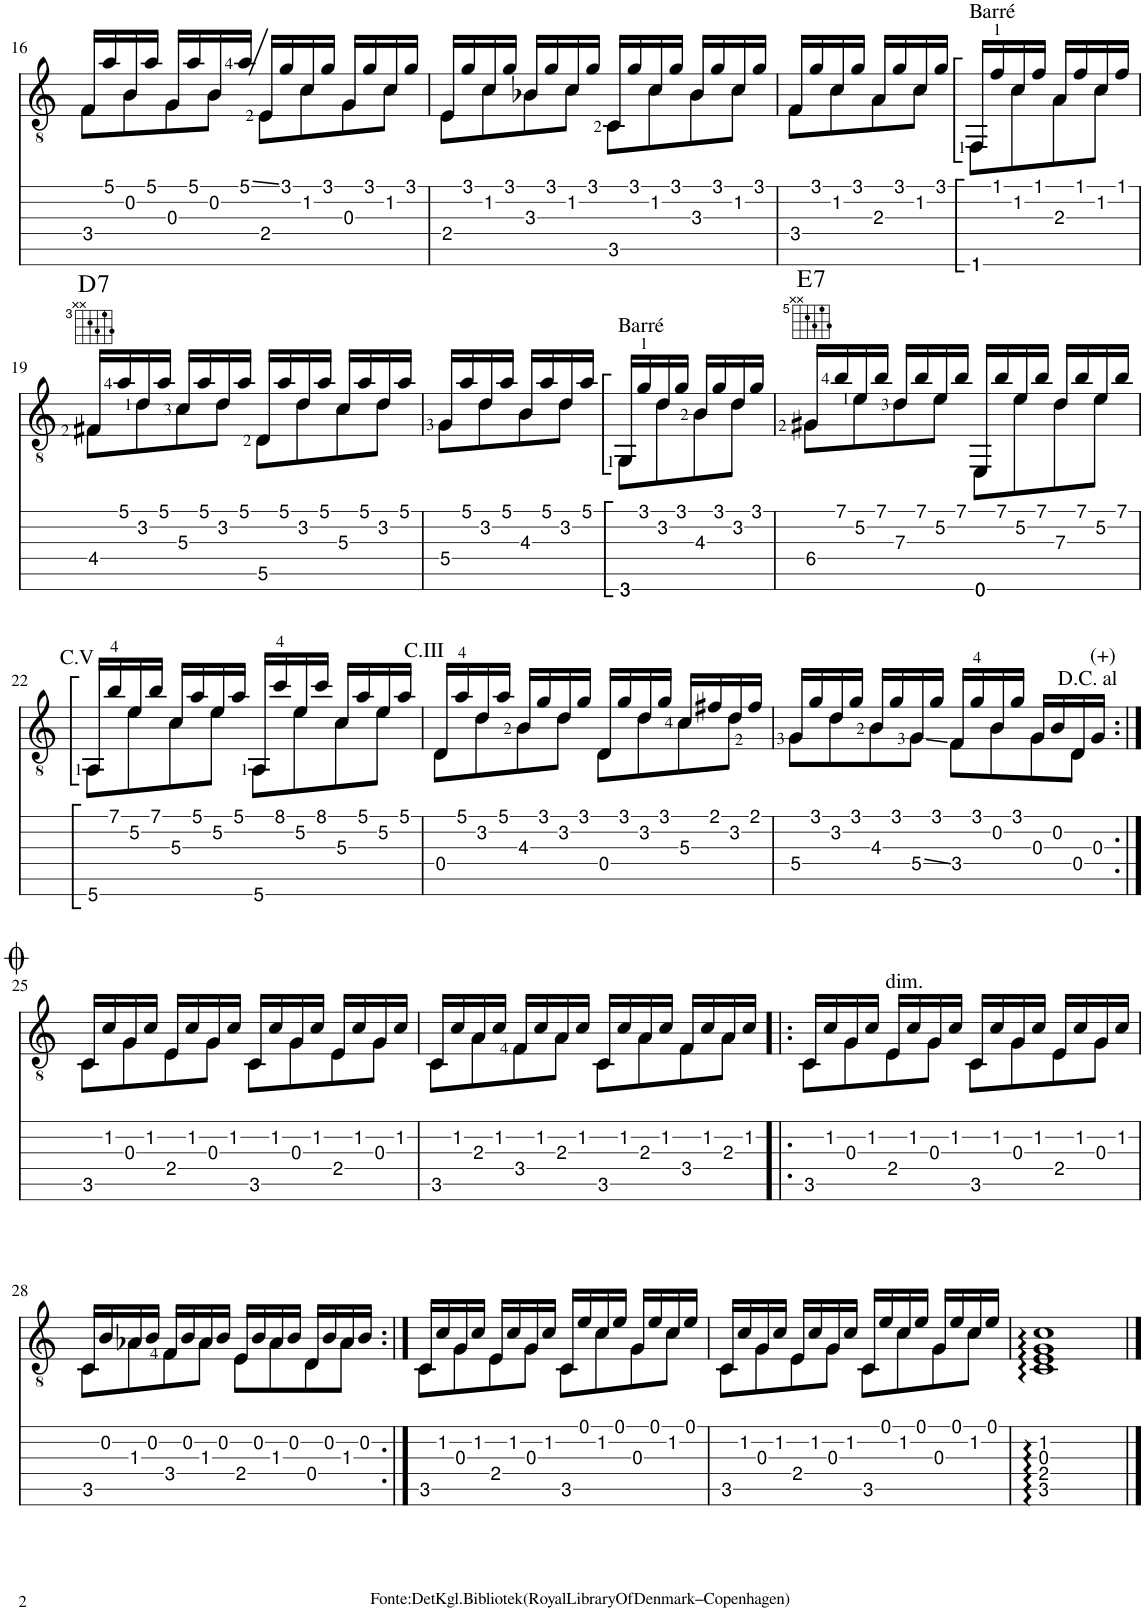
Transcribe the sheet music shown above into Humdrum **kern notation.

**kern	**kern	**harte
*part1	*part1	*part1
*staff2	*staff1	*
*I"Guitar	*	*
*I'Guit.	*	*
!!LO:PB:g=z
*	*clefGv2	*
*k[]	*k[]	*
*M4/4	*M4/4	*
*met(c)	*met(c)	*
=16	=16	=16
*^	*^	*
16FLL	8FL	16F/LL	8F\L	.
16aJ	.	16a/	.	.
16BL	8BJ	16B/	8B\	.
16aJJ	.	16a/JJ	.	.
16GLL	8GL	16G/LL	8G\	.
16aJ	.	16a/	.	.
16BL	8BJ	16B/	8B\J	.
16aJJ	.	16a/JJ	.	.
16ELL	8EL	16E/LL	8E\L	.
16gJ	.	16g/	.	.
16cL	8cJ	16c/	8c\	.
16gJJ	.	16g/JJ	.	.
16GLL	8GL	16G/LL	8G\	.
16gJ	.	16g/	.	.
16cL	8cJ	16c/	8c\J	.
16gJJ	.	16g/JJ	.	.
=17	=17	=17	=17	=17
16ELL	8EL	16E/LL	8E\L	.
16gJ	.	16g/	.	.
16cL	8cJ	16c/	8c\	.
16gJJ	.	16g/JJ	.	.
16B-LL	8B-L	16B-X/LL	8B-\	.
16gJ	.	16g/	.	.
16cL	8cJ	16c/	8c\J	.
16gJJ	.	16g/JJ	.	.
16CLL	8CL	16C/LL	8C\L	.
16gJ	.	16g/	.	.
16cL	8cJ	16c/	8c\	.
16gJJ	.	16g/JJ	.	.
16B-LL	8B-L	16B-/LL	8B-\	.
16gJ	.	16g/	.	.
16cL	8cJ	16c/	8c\J	.
16gJJ	.	16g/JJ	.	.
=18	=18	=18	=18	=18
16FLL	8FL	16F/LL	8F\L	.
16gJ	.	16g/	.	.
16cL	8cJ	16c/	8c\	.
16gJJ	.	16g/JJ	.	.
16ALL	8AL	16A/LL	8A\	.
16gJ	.	16g/	.	.
16cL	8cJ	16c/	8c\J	.
16gJJ	.	16g/JJ	.	.
!	!	!LO:TX:a:t=Barré	!	!
16FFLL	8FFL	16FF/LL	8FF\L	.
16fJ	.	16f/	.	.
16cL	8cJ	16c/	8c\	.
16fJJ	.	16f/JJ	.	.
16ALL	8AL	16A/LL	8A\	.
16fJ	.	16f/	.	.
16cL	8cJ	16c/	8c\J	.
16fJJ	.	16f/JJ	.	.
!!LO:LB:g=z	!!
=19	=19	=19	=19	=19
!	!	!	!	!LO:H:kt=7
16F#LL	8F#L	16F#X/LL	8F#\L	D:7
16aJ	.	16a/	.	.
16dL	8dJ	16d/	8d\	.
16aJJ	.	16a/JJ	.	.
16cLL	8cL	16c/LL	8c\	.
16aJ	.	16a/	.	.
16dL	8dJ	16d/	8d\J	.
16aJJ	.	16a/JJ	.	.
16DLL	8DL	16D/LL	8D\L	.
16aJ	.	16a/	.	.
16dL	8dJ	16d/	8d\	.
16aJJ	.	16a/JJ	.	.
16cLL	8cL	16c/LL	8c\	.
16aJ	.	16a/	.	.
16dL	8dJ	16d/	8d\J	.
16aJJ	.	16a/JJ	.	.
=20	=20	=20	=20	=20
16GLL	8GL	16G/LL	8G\L	.
16aJ	.	16a/	.	.
16dL	8dJ	16d/	8d\	.
16aJJ	.	16a/JJ	.	.
16BLL	8BL	16B/LL	8B\	.
16aJ	.	16a/	.	.
16dL	8dJ	16d/	8d\J	.
16aJJ	.	16a/JJ	.	.
!	!	!LO:TX:a:t=Barré	!	!
16GGLL	8GGL	16GG/LL	8GG\L	.
16gJ	.	16g/	.	.
16dL	8dJ	16d/	8d\	.
16gJJ	.	16g/JJ	.	.
16BLL	8BL	16B/LL	8B\	.
16gJ	.	16g/	.	.
16dL	8dJ	16d/	8d\J	.
16gJJ	.	16g/JJ	.	.
=21	=21	=21	=21	=21
!	!	!	!	!LO:H:kt=7
16G#LL	8G#L	16G#X/LL	8G#\L	E:7
16bJ	.	16b/	.	.
16eL	8eJ	16e/	8e\	.
16bJJ	.	16b/JJ	.	.
16dLL	8dL	16d/LL	8d\	.
16bJ	.	16b/	.	.
16eL	8eJ	16e/	8e\J	.
16bJJ	.	16b/JJ	.	.
16EELL	8EEL	16EE/LL	8EE\L	.
16bJ	.	16b/	.	.
16eL	8eJ	16e/	8e\	.
16bJJ	.	16b/JJ	.	.
16dLL	8dL	16d/LL	8d\	.
16bJ	.	16b/	.	.
16eL	8eJ	16e/	8e\J	.
16bJJ	.	16b/JJ	.	.
!!LO:LB:g=z	!!
=22	=22	=22	=22	=22
!	!	!LO:TX:a:t=C.V	!	!
16AALL	8AAL	16AA/LL	8AA\L	.
16bJ	.	16b/	.	.
16eL	8eJ	16e/	8e\	.
16bJJ	.	16b/JJ	.	.
16cLL	8cL	16c/LL	8c\	.
16aJ	.	16a/	.	.
16eL	8eJ	16e/	8e\J	.
16aJJ	.	16a/JJ	.	.
16AALL	8AAL	16AA/LL	8AA\L	.
16ccJ	.	16cc/	.	.
16eL	8eJ	16e/	8e\	.
16ccJJ	.	16cc/JJ	.	.
16cLL	8cL	16c/LL	8c\	.
16aJ	.	16a/	.	.
16eL	8eJ	16e/	8e\J	.
16aJJ	.	16a/JJ	.	.
=23	=23	=23	=23	=23
!	!	!LO:TX:a:t=C.III	!	!
16DLL	8DL	16D/LL	8D\L	.
16aJ	.	16a/	.	.
16dL	8dJ	16d/	8d\	.
16aJJ	.	16a/JJ	.	.
16BLL	8BL	16B/LL	8B\	.
16gJ	.	16g/	.	.
16dL	8dJ	16d/	8d\J	.
16gJJ	.	16g/JJ	.	.
16DLL	8DL	16D/LL	8D\L	.
16gJ	.	16g/	.	.
16dL	8dJ	16d/	8d\	.
16gJJ	.	16g/JJ	.	.
16cLL	8cL	16c/LL	8c\	.
16f#J	.	16f#X/	.	.
16dL	8dJ	16d/	8d\J	.
16f#JJ	.	16f#/JJ	.	.
=24	=24	=24	=24	=24
16GLL	8GL	16G/LL	8G\L	.
16gJ	.	16g/	.	.
16dL	8dJ	16d/	8d\	.
16gJJ	.	16g/JJ	.	.
16BLL	8BL	16B/LL	8B\	.
16gJ	.	16g/	.	.
16GL	8GJ	16G/	8G\J	.
16gJJ	.	16g/JJ	.	.
16FLL	8FL	16F/LL	8F\L	.
16gJ	.	16g/	.	.
16BL	8BJ	16B/	8B\	.
16gJJ	.	16g/JJ	.	.
!	!	!LO:TX:a:t=D.C. al	!	!
16GLL	8GL	16G/LL	8G\	.
16BJ	.	16B/	.	.
16DL	8DJ	16D/	8D\J	.
!	!	!LO:TX:a:t=(+)	!	!
16GJJ	.	16G/JJ	.	.
!!LO:LB:g=z	!!
=25:|!	=25:|!	=25:|!	=25:|!	=25:|!
16CLL	8CL	16C/LL	8C\L	.
16cJ	.	16c/	.	.
16GL	8GJ	16G/	8G\	.
16cJJ	.	16c/JJ	.	.
16ELL	8EL	16E/LL	8E\	.
16cJ	.	16c/	.	.
16GL	8GJ	16G/	8G\J	.
16cJJ	.	16c/JJ	.	.
16CLL	8CL	16C/LL	8C\L	.
16cJ	.	16c/	.	.
16GL	8GJ	16G/	8G\	.
16cJJ	.	16c/JJ	.	.
16ELL	8EL	16E/LL	8E\	.
16cJ	.	16c/	.	.
16GL	8GJ	16G/	8G\J	.
16cJJ	.	16c/JJ	.	.
=26	=26	=26	=26	=26
16CLL	8CL	16C/LL	8C\L	.
16cJ	.	16c/	.	.
16AL	8AJ	16A/	8A\	.
16cJJ	.	16c/JJ	.	.
16FLL	8FL	16F/LL	8F\	.
16cJ	.	16c/	.	.
16AL	8AJ	16A/	8A\J	.
16cJJ	.	16c/JJ	.	.
16CLL	8CL	16C/LL	8C\L	.
16cJ	.	16c/	.	.
16AL	8AJ	16A/	8A\	.
16cJJ	.	16c/JJ	.	.
16FLL	8FL	16F/LL	8F\	.
16cJ	.	16c/	.	.
16AL	8AJ	16A/	8A\J	.
16cJJ	.	16c/JJ	.	.
=27!|:	=27!|:	=27!|:	=27!|:	=27!|:
16CLL	8CL	16C/LL	8C\L	.
16cJ	.	16c/	.	.
16GL	8GJ	16G/	8G\	.
16cJJ	.	16c/JJ	.	.
!	!	!LO:TX:a:t=dim.	!	!
16ELL	8EL	16E/LL	8E\	.
16cJ	.	16c/	.	.
16GL	8GJ	16G/	8G\J	.
16cJJ	.	16c/JJ	.	.
16CLL	8CL	16C/LL	8C\L	.
16cJ	.	16c/	.	.
16GL	8GJ	16G/	8G\	.
16cJJ	.	16c/JJ	.	.
16ELL	8EL	16E/LL	8E\	.
16cJ	.	16c/	.	.
16GL	8GJ	16G/	8G\J	.
16cJJ	.	16c/JJ	.	.
!!LO:LB:g=z	!!
=28	=28	=28	=28	=28
16CLL	8CL	16C/LL	8C\L	.
16BJ	.	16B/	.	.
16A-L	8A-J	16A-X/	8A-\	.
16BJJ	.	16B/JJ	.	.
16FLL	8FL	16F/LL	8F\	.
16BJ	.	16B/	.	.
16A-L	8A-J	16A-/	8A-\J	.
16BJJ	.	16B/JJ	.	.
16ELL	8EL	16E/LL	8E\L	.
16BJ	.	16B/	.	.
16A-L	8A-J	16A-/	8A-\	.
16BJJ	.	16B/JJ	.	.
16DLL	8DL	16D/LL	8D\	.
16BJ	.	16B/	.	.
16A-L	8A-J	16A-/	8A-\J	.
16BJJ	.	16B/JJ	.	.
=29:|!	=29:|!	=29:|!	=29:|!	=29:|!
16CLL	8CL	16C/LL	8C\L	.
16cJ	.	16c/	.	.
16GL	8GJ	16G/	8G\	.
16cJJ	.	16c/JJ	.	.
16ELL	8EL	16E/LL	8E\	.
16cJ	.	16c/	.	.
16GL	8GJ	16G/	8G\J	.
16cJJ	.	16c/JJ	.	.
16CLL	8CL	16C/LL	8C\L	.
16eJ	.	16e/	.	.
16cL	8cJ	16c/	8c\	.
16eJJ	.	16e/JJ	.	.
16GLL	8GL	16G/LL	8G\	.
16eJ	.	16e/	.	.
16cL	8cJ	16c/	8c\J	.
16eJJ	.	16e/JJ	.	.
=30	=30	=30	=30	=30
16CLL	8CL	16C/LL	8C\L	.
16cJ	.	16c/	.	.
16GL	8GJ	16G/	8G\	.
16cJJ	.	16c/JJ	.	.
16ELL	8EL	16E/LL	8E\	.
16cJ	.	16c/	.	.
16GL	8GJ	16G/	8G\J	.
16cJJ	.	16c/JJ	.	.
16CLL	8CL	16C/LL	8C\L	.
16eJ	.	16e/	.	.
16cL	8cJ	16c/	8c\	.
16eJJ	.	16e/JJ	.	.
16GLL	8GL	16G/LL	8G\	.
16eJ	.	16e/	.	.
16cL	8cJ	16c/	8c\J	.
16eJJ	.	16e/JJ	.	.
*v	*v	*	*	*
*	*v	*v	*
=31	=31	=31
1C 1E 1G 1c	1C 1E 1G 1c	.
==	==	==
*-	*-	*-
